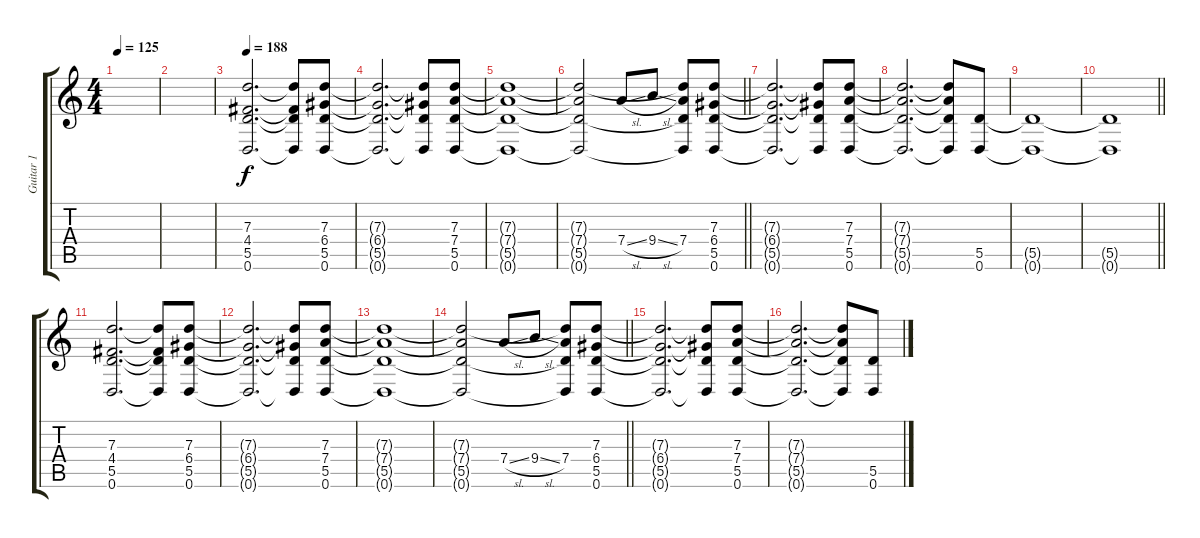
\track ("Guitar 1" "Guitar 1") {instrument distortionguitar}
\staff {score tabs}
\tuning (E4 B3 G3 D3 A2 D2) {hide}
\ts (4 4)
\tempo 125
\clef g2
\ks c
|
|
\tempo 188
(7.3 4.4 5.5 0.6).2{d} (7.3{t} 4.4{t} 5.5{t} 0.6{t}).8 (7.3 6.4 5.5 0.6).8 |
(7.3{t} 6.4{t} 5.5{t} 0.6{t}).2{d} (7.3{t} 6.4{t} 5.5{t} 0.6{t}).8 (7.3 7.4 5.5 0.6).8 |
(7.3{t} 7.4{t} 5.5{t} 0.6{t}).1 |
\barLineRight lightlight
(7.3{t} 7.4{t} 5.5{t} 0.6{t}).2 7.4{sl}.8 9.4{sl}.8 (7.3{t} 7.4 5.5{t} 0.6{t}).8 (7.3 6.4 5.5 0.6).8 |
(7.3{t} 6.4{t} 5.5{t} 0.6{t}).2{d} (7.3{t} 6.4{t} 5.5{t} 0.6{t}).8 (7.3 7.4 5.5 0.6).8 |
(7.3{t} 7.4{t} 5.5{t} 0.6{t}).2{d} (7.3{t} 7.4{t} 5.5{t} 0.6{t}).8 (5.5 0.6).8 |
(5.5{t} 0.6{t}).1 |
\barLineRight lightlight
(5.5{t} 0.6{t}).1 |
(7.3 4.4 5.5 0.6).2{d} (7.3{t} 4.4{t} 5.5{t} 0.6{t}).8 (7.3 6.4 5.5 0.6).8 |
(7.3{t} 6.4{t} 5.5{t} 0.6{t}).2{d} (7.3{t} 6.4{t} 5.5{t} 0.6{t}).8 (7.3 7.4 5.5 0.6).8 |
(7.3{t} 7.4{t} 5.5{t} 0.6{t}).1 |
\barLineRight lightlight
(7.3{t} 7.4{t} 5.5{t} 0.6{t}).2 7.4{sl}.8 9.4{sl}.8 (7.3{t} 7.4 5.5{t} 0.6{t}).8 (7.3 6.4 5.5 0.6).8 |
(7.3{t} 6.4{t} 5.5{t} 0.6{t}).2{d} (7.3{t} 6.4{t} 5.5{t} 0.6{t}).8 (7.3 7.4 5.5 0.6).8 |
(7.3{t} 7.4{t} 5.5{t} 0.6{t}).2{d} (7.3{t} 7.4{t} 5.5{t} 0.6{t}).8 (5.5 0.6).8
